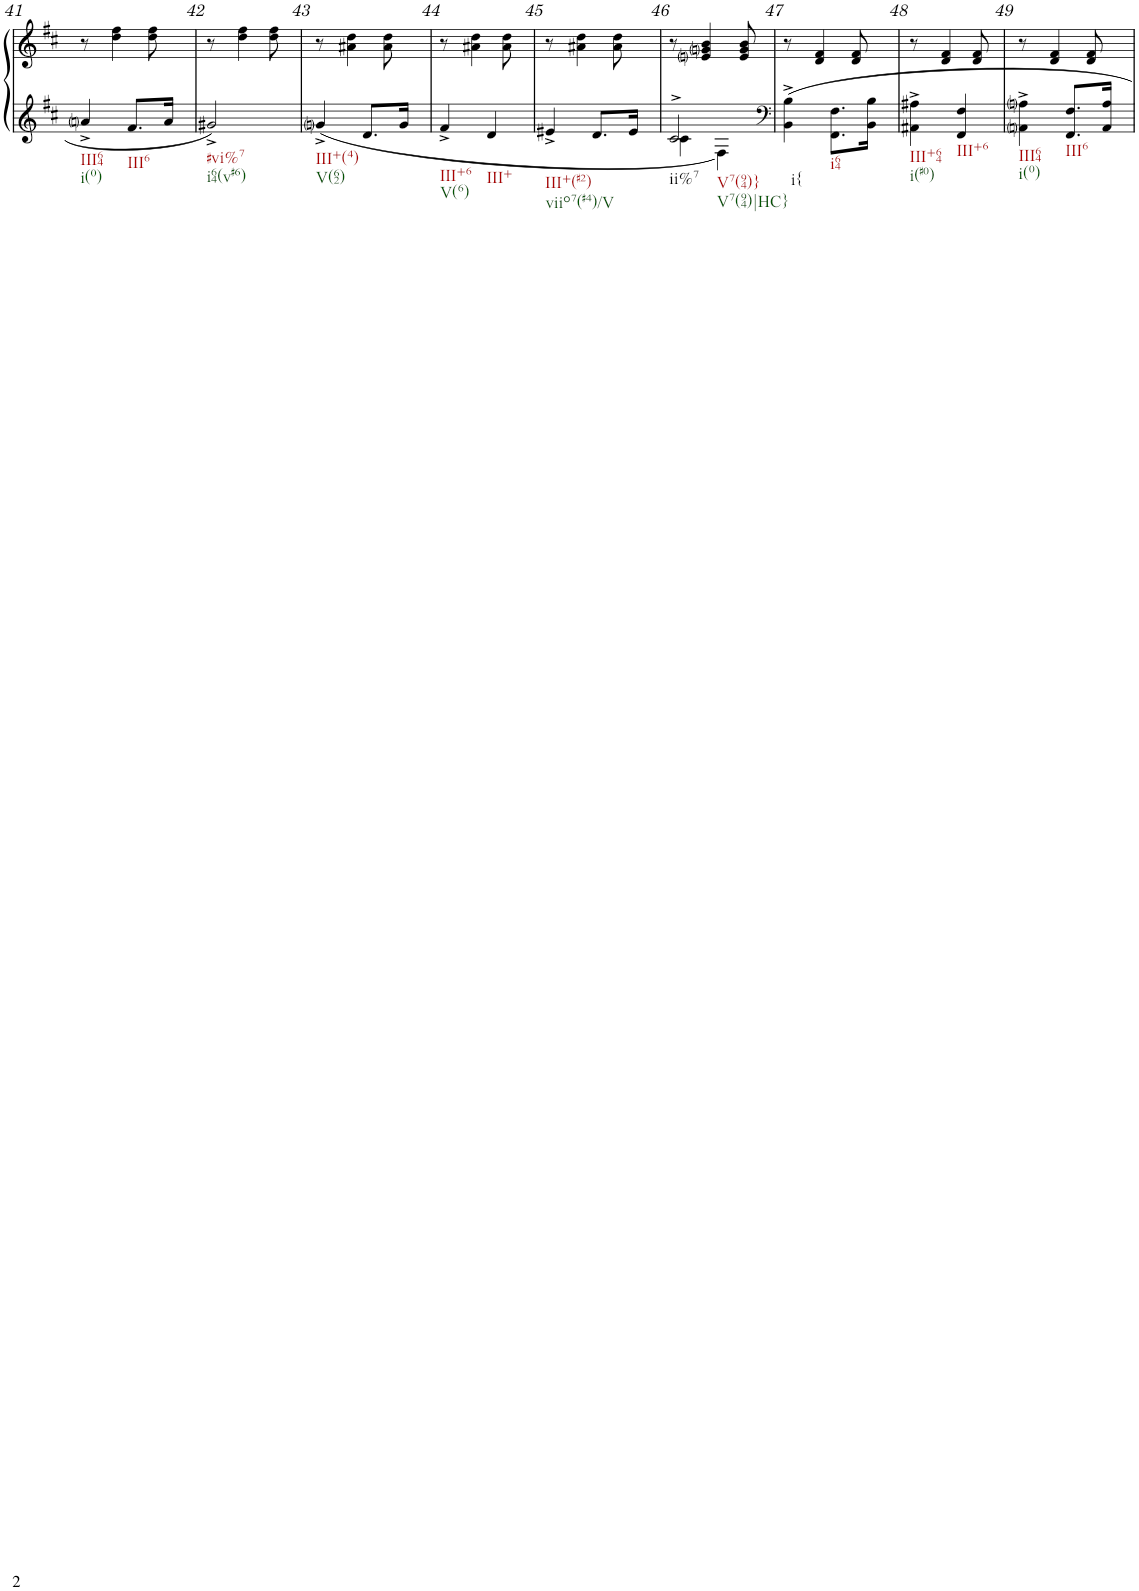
**kern	**kern
*part1	*part1
*staff2	*staff1
*I"Midi_1	*
!!LO:PB:g=z
*clefF4	*clefG2
*k[f#c#]	*k[f#c#]
*D:	*D:
*M2/4	*M2/4
=41	=41
!LO:TX:b:t=III64	!
!LO:TX:b:t=i(0)	!
4ani^/	8r
.	4dd\ 4ff#\
!LO:TX:b:t=III6	!
8.f#/L	.
.	8dd\ 8ff#\
16a/Jk	.
=42	=42
!LO:TX:b:t=#vi%7	!
!LO:TX:b:t=i64(v#6)	!
2g#X^/	8r
.	4dd\ 4ff#\
.	8dd\ 8ff#\
=43	=43
!LO:TX:b:t=III+(4)	!
!LO:TX:b:t=V(62)	!
4gni^/	8r
.	4a#X\ 4dd\
8.d/L	.
.	8a#\ 8dd\
16g/Jk	.
=44	=44
!LO:TX:b:t=III+6	!
!LO:TX:b:t=V(6)	!
4f#^/	8r
.	4a#X\ 4dd\
!LO:TX:b:t=III+	!
4d/	.
.	8a#\ 8dd\
=45	=45
!LO:TX:b:t=III+(#2)	!
!LO:TX:b:t=viio7(#4)/V	!
4e#X^/	8r
.	4a#X\ 4dd\
8.d/L	.
.	8a#\ 8dd\
16e#/Jk	.
=46	=46
*^	*
!LO:TX:b:t=ii%7	!	!
!LO:TX:b:t=V7(94)}	!	!
!LO:TX:b:t=V7(94)|HC}	!	!
2c#^/	4c#\	8r
.	.	4eni/ 4gni/ 4b/
.	4F#\	.
.	.	8e/ 8g/ 8b/
*v	*v	*
=47	=47
*clefF4	*
!LO:TX:b:t=i{	!
4BB\^ 4B\^	8r
.	4d/ 4f#/
!LO:TX:b:t=i64	!
8.FF#\ 8.F#\L	.
.	8d/ 8f#/
16BB\ 16B\Jk	.
=48	=48
!LO:TX:b:t=III+64	!
!LO:TX:b:t=i(#0)	!
4AA#X\^ 4A#X\^	8r
.	4d/ 4f#/
!LO:TX:b:t=III+6	!
4FF#/ 4F#/	.
.	8d/ 8f#/
=49	=49
!LO:TX:b:t=III64	!
!LO:TX:b:t=i(0)	!
4AAni\^ 4Ani\^	8r
.	4d/ 4f#/
!LO:TX:b:t=III6	!
8.FF#/ 8.F#/L	.
.	8d/ 8f#/
16AA/ 16A/Jk	.
=	=
*-	*-
